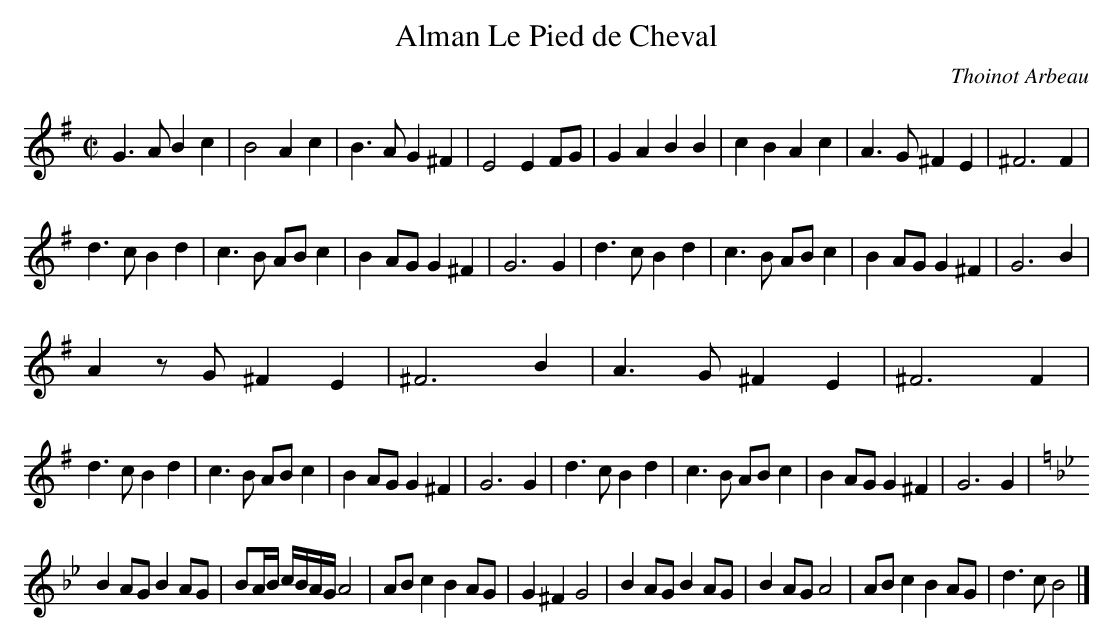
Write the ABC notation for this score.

X:1
T:Alman Le Pied de Cheval
C:Thoinot Arbeau
L:1/4
M:C|
K:G major
G>A B c | B2 A c | B>A G ^F | E2 E^ F/G/ | \
G A B B | c  B A c | A>G^FE | ^F3 F |
d>c Bd | c>B A/B/ c | B A/G/ G^F | G3 G | \
d>c Bd | c>B A/B/ c | B A/G/ G^F | G3 B |
A z/G/ ^FE |^F3 B | A>G ^FE | ^F3 F |
d>c B d | c>B A/B/ c | B A/G/ G ^F | G3 G | \
d>c B d | c>B A/B/ c | B A/G/ G ^F | G3 G |
[K:Gm]
B A/G/ B A/G/ | B/A//B// c//B//A//G// A2  | A/B/ c B A/G/ | G ^F G2 | \
B A/G/ B A/G/ | B A/G/ A2 | A/B/ c B A/G/ | d>c B2 |]
